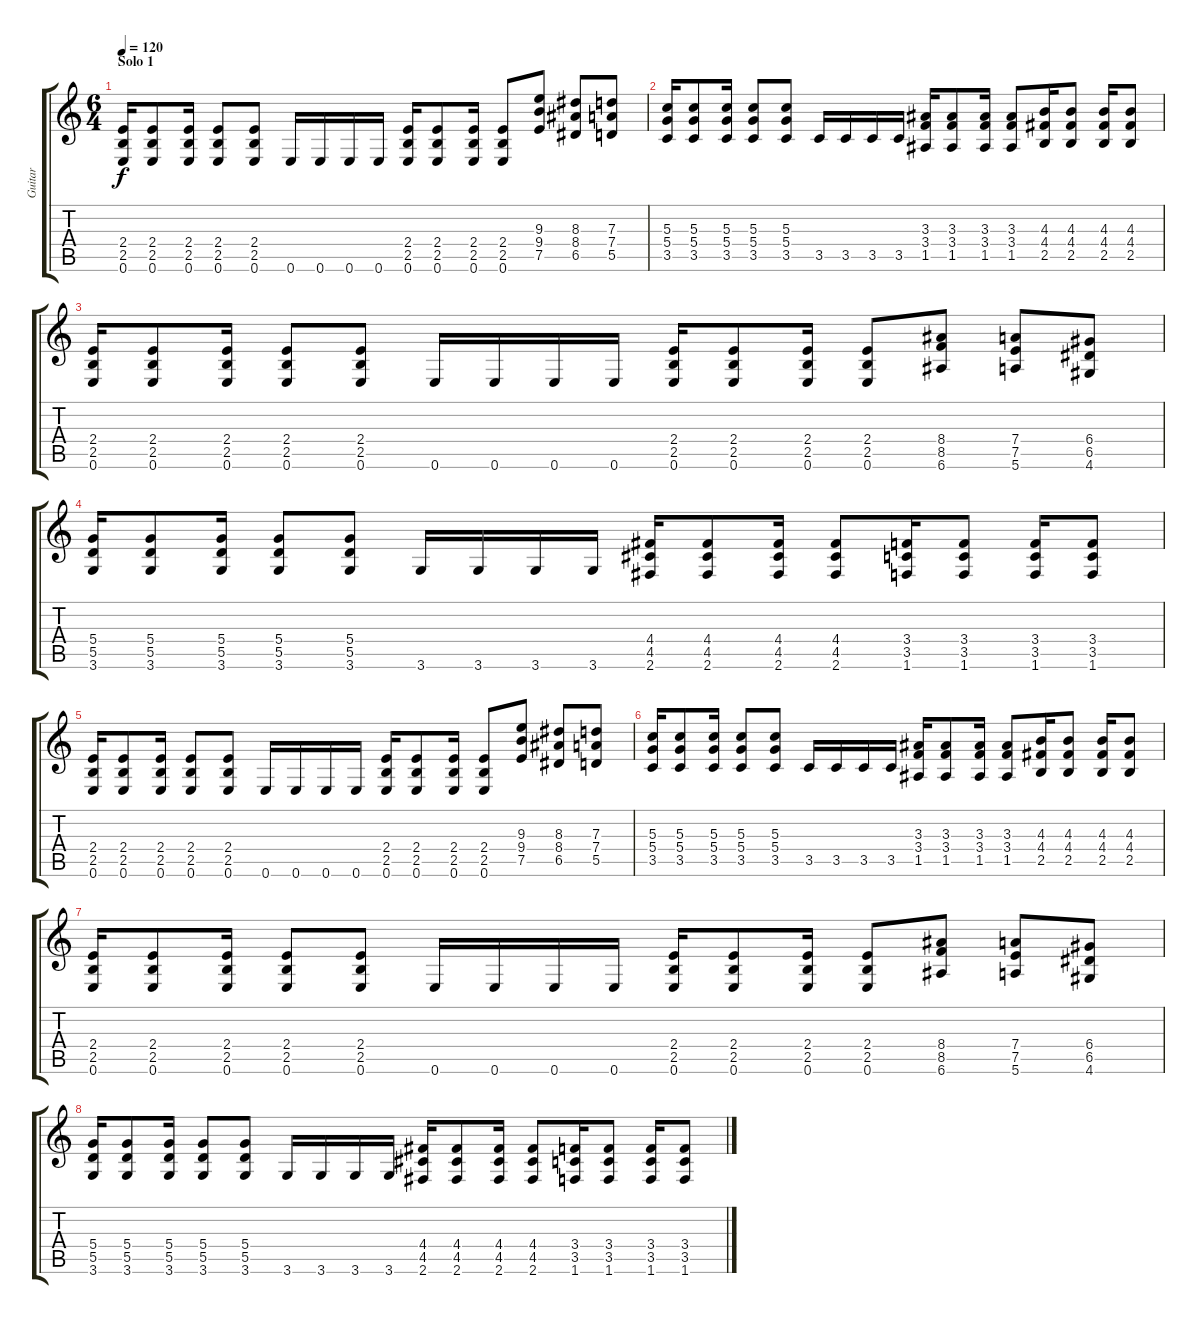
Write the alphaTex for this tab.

\track ("Guitar" "Guitar") {instrument distortionguitar}
\staff {score tabs}
\tuning (E4 B3 G3 D3 A2 E2) {hide}
\ts (6 4)
\section ("" "Solo 1")
\tempo 120
\clef g2
\ks c
(2.4 2.5 0.6).16{dy f} (2.4 2.5 0.6).8 (2.4 2.5 0.6).16 (2.4 2.5 0.6).8 (2.4 2.5 0.6).8 0.6.16 0.6.16 0.6.16 0.6.16 (2.4 2.5 0.6).16 (2.4 2.5 0.6).8 (2.4 2.5 0.6).16 (2.4 2.5 0.6).8 (9.3 9.4 7.5).8 (8.3 8.4 6.5).8 (7.3 7.4 5.5).8 |
(5.3 5.4 3.5).16 (5.3 5.4 3.5).8 (5.3 5.4 3.5).16 (5.3 5.4 3.5).8 (5.3 5.4 3.5).8 3.5.16 3.5.16 3.5.16 3.5.16 (3.3 3.4 1.5).16 (3.3 3.4 1.5).8 (3.3 3.4 1.5).16 (3.3 3.4 1.5).8 (4.3 4.4 2.5).16 (4.3 4.4 2.5).8 (4.3 4.4 2.5).16 (4.3 4.4 2.5).8 |
(2.4 2.5 0.6).16 (2.4 2.5 0.6).8 (2.4 2.5 0.6).16 (2.4 2.5 0.6).8 (2.4 2.5 0.6).8 0.6.16 0.6.16 0.6.16 0.6.16 (2.4 2.5 0.6).16 (2.4 2.5 0.6).8 (2.4 2.5 0.6).16 (2.4 2.5 0.6).8 (8.4 8.5 6.6).8 (7.4 7.5 5.6).8 (6.4 6.5 4.6).8 |
(5.4 5.5 3.6).16 (5.4 5.5 3.6).8 (5.4 5.5 3.6).16 (5.4 5.5 3.6).8 (5.4 5.5 3.6).8 3.6.16 3.6.16 3.6.16 3.6.16 (4.4 4.5 2.6).16 (4.4 4.5 2.6).8 (4.4 4.5 2.6).16 (4.4 4.5 2.6).8 (3.4 3.5 1.6).16 (3.4 3.5 1.6).8 (3.4 3.5 1.6).16 (3.4 3.5 1.6).8 |
(2.4 2.5 0.6).16 (2.4 2.5 0.6).8 (2.4 2.5 0.6).16 (2.4 2.5 0.6).8 (2.4 2.5 0.6).8 0.6.16 0.6.16 0.6.16 0.6.16 (2.4 2.5 0.6).16 (2.4 2.5 0.6).8 (2.4 2.5 0.6).16 (2.4 2.5 0.6).8 (9.3 9.4 7.5).8 (8.3 8.4 6.5).8 (7.3 7.4 5.5).8 |
(5.3 5.4 3.5).16 (5.3 5.4 3.5).8 (5.3 5.4 3.5).16 (5.3 5.4 3.5).8 (5.3 5.4 3.5).8 3.5.16 3.5.16 3.5.16 3.5.16 (3.3 3.4 1.5).16 (3.3 3.4 1.5).8 (3.3 3.4 1.5).16 (3.3 3.4 1.5).8 (4.3 4.4 2.5).16 (4.3 4.4 2.5).8 (4.3 4.4 2.5).16 (4.3 4.4 2.5).8 |
(2.4 2.5 0.6).16 (2.4 2.5 0.6).8 (2.4 2.5 0.6).16 (2.4 2.5 0.6).8 (2.4 2.5 0.6).8 0.6.16 0.6.16 0.6.16 0.6.16 (2.4 2.5 0.6).16 (2.4 2.5 0.6).8 (2.4 2.5 0.6).16 (2.4 2.5 0.6).8 (8.4 8.5 6.6).8 (7.4 7.5 5.6).8 (6.4 6.5 4.6).8 |
(5.4 5.5 3.6).16 (5.4 5.5 3.6).8 (5.4 5.5 3.6).16 (5.4 5.5 3.6).8 (5.4 5.5 3.6).8 3.6.16 3.6.16 3.6.16 3.6.16 (4.4 4.5 2.6).16 (4.4 4.5 2.6).8 (4.4 4.5 2.6).16 (4.4 4.5 2.6).8 (3.4 3.5 1.6).16 (3.4 3.5 1.6).8 (3.4 3.5 1.6).16 (3.4 3.5 1.6).8
